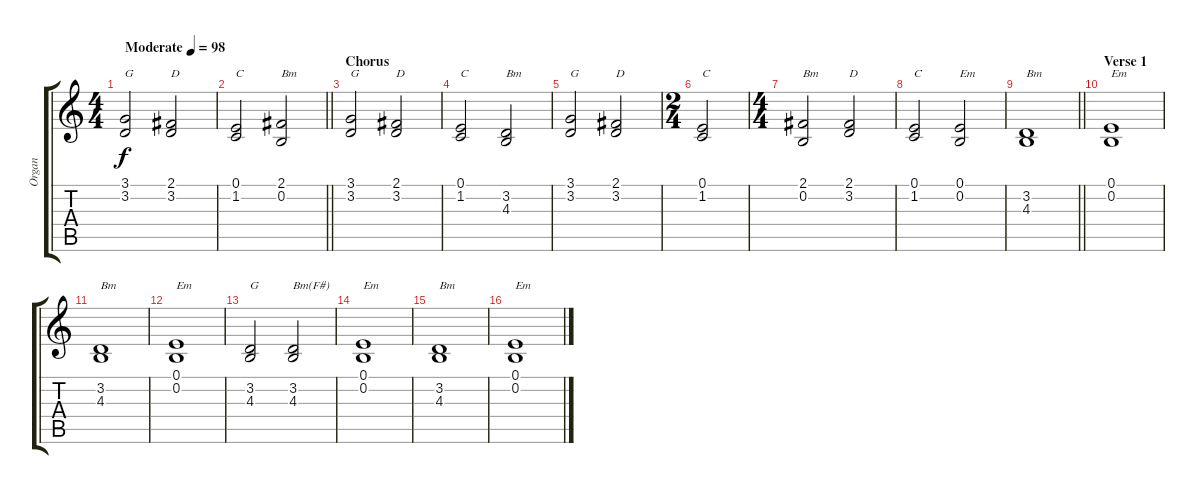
\track ("Organ" "Organ") {instrument percussiveorgan}
\staff {score tabs}
\tuning (E4 B3 G3 D3 A2 E2) {hide}
\ts (4 4)
\tempo (98 "Moderate")
\clef g2
\ks c
(3.1 3.2).2{txt "G" dy f instrument percussiveorgan} (2.1 3.2).2{txt "D"} |
\barLineRight lightlight
(0.1 1.2).2{txt "C"} (2.1 0.2).2{txt "Bm"} |
\section ("" "Chorus")
(3.1 3.2).2{txt "G"} (2.1 3.2).2{txt "D"} |
(0.1 1.2).2{txt "C"} (3.2 4.3).2{txt "Bm"} |
(3.1 3.2).2{txt "G"} (2.1 3.2).2{txt "D"} |
\ts (2 4)
(0.1 1.2).2{txt "C"} |
\ts (4 4)
(2.1 0.2).2{txt "Bm"} (2.1 3.2).2{txt "D"} |
(0.1 1.2).2{txt "C"} (0.1 0.2).2{txt "Em"} |
\barLineRight lightlight
(3.2 4.3).1{txt "Bm"} |
\section ("" "Verse 1")
(0.1 0.2).1{txt "Em"} |
(3.2 4.3).1{txt "Bm"} |
(0.1 0.2).1{txt "Em"} |
(3.2 4.3).2{txt "G"} (3.2 4.3).2{txt "Bm(F#)"} |
(0.1 0.2).1{txt "Em"} |
(3.2 4.3).1{txt "Bm"} |
(0.1 0.2).1{txt "Em"}
